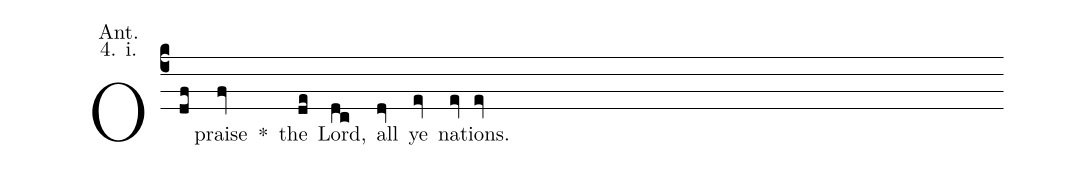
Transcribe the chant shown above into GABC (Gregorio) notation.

annotation: Ant.;
annotation: 4. i.;
%%
(c4) O(df) praise(fv) <sp>*</sp>() the(de) Lord,(dc) all(dv) ye(ev) na(ev)tions.(ev)
